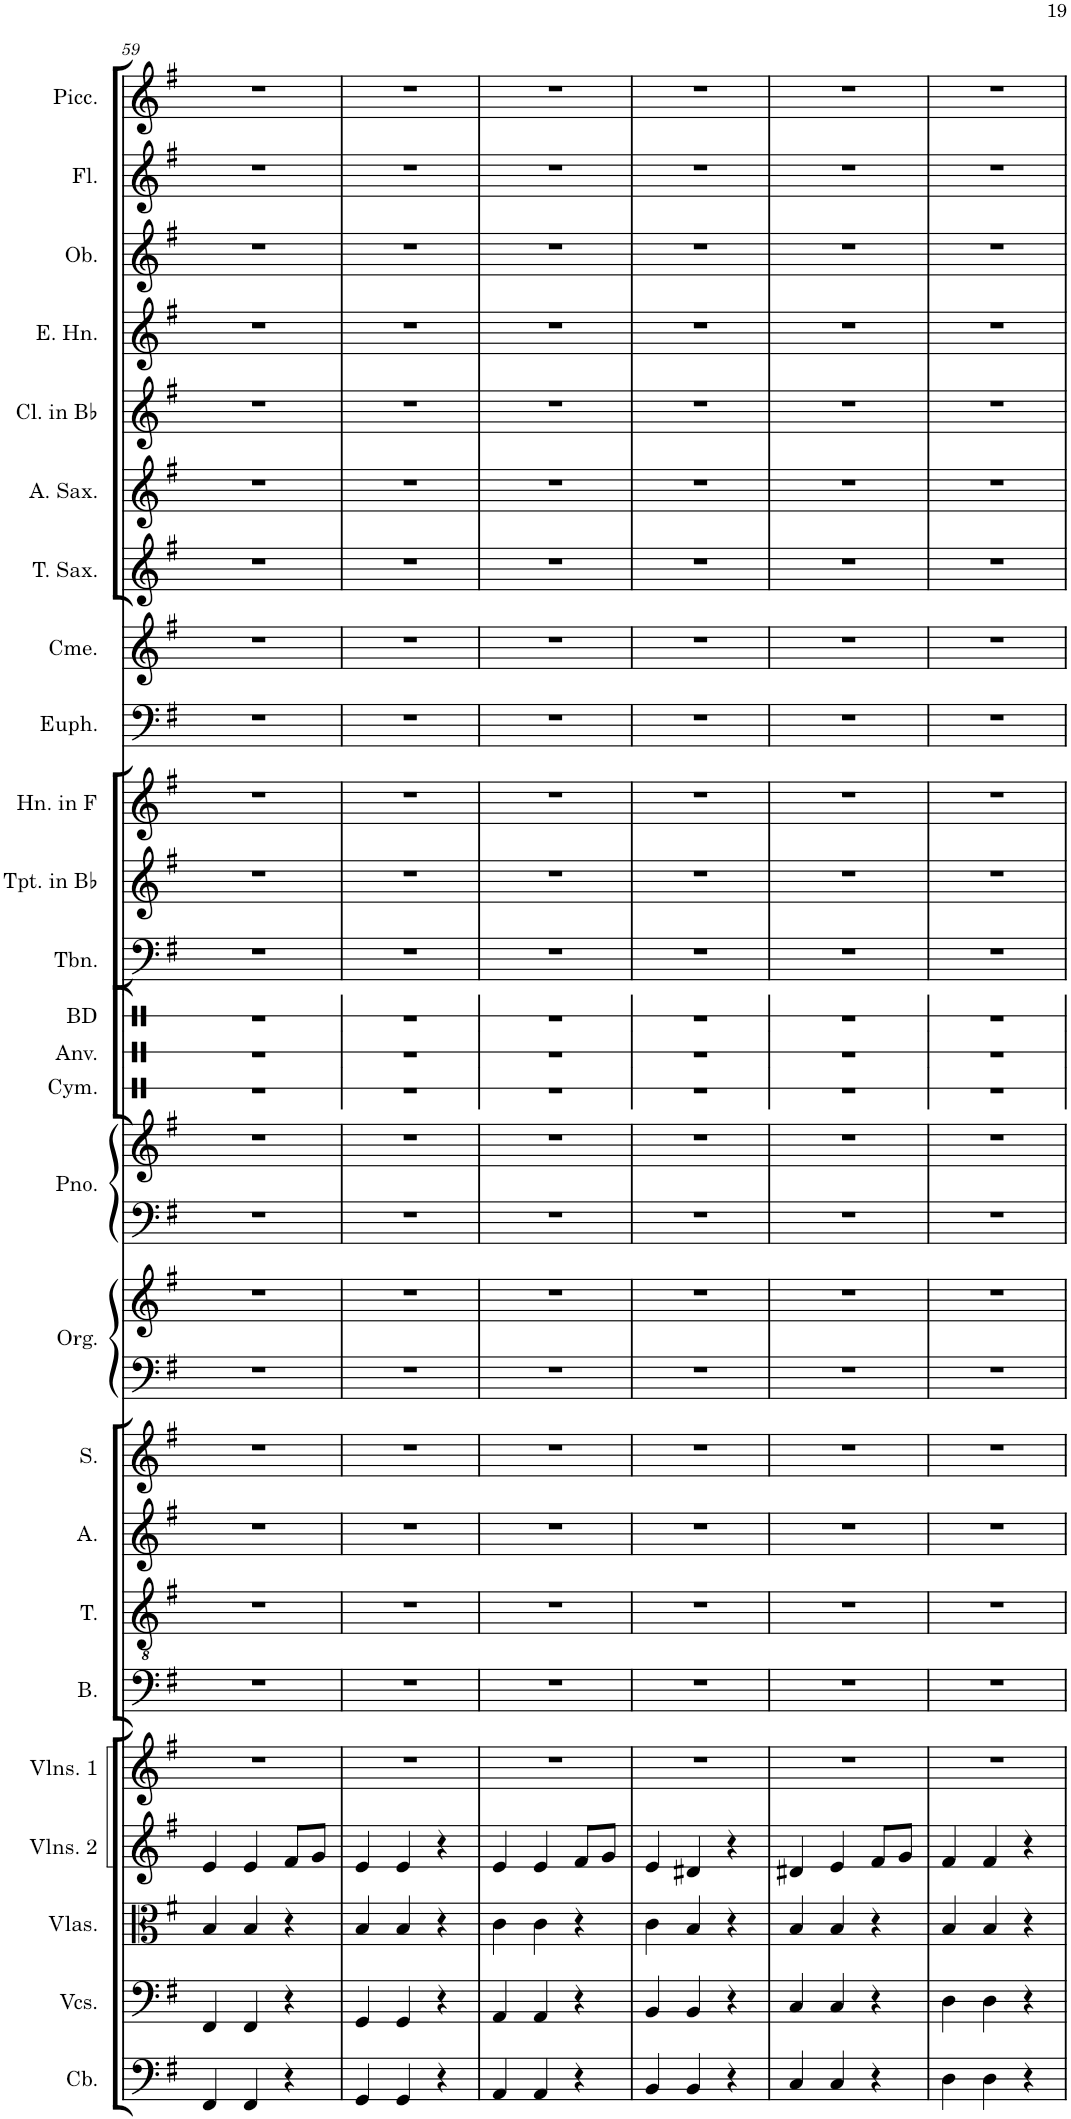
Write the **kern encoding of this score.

**kern	**kern	**kern	**kern	**kern	**kern	**kern	**kern	**kern	**kern	**kern	**kern	**kern	**kern	**kern	**kern	**kern	**kern	**kern	**kern	**kern	**kern	**kern	**kern	**kern	**kern
*part24	*part23	*part22	*part21	*part20	*part19	*part18	*part17	*part16	*part15	*part15	*part14	*part14	*part13	*part12	*part11	*part10	*part9	*part8	*part7	*part6	*part5	*part4	*part3	*part2	*part1
*staff26	*staff25	*staff24	*staff23	*staff22	*staff21	*staff20	*staff19	*staff18	*staff17	*staff16	*staff15	*staff14	*staff13	*staff12	*staff11	*staff10	*staff9	*staff8	*staff7	*staff6	*staff5	*staff4	*staff3	*staff2	*staff1
*I"Contrabass	*I"Violoncellos	*I"Violas	*I"Violins 2	*I"Violins 1	*I"Bass	*I"Tenor	*I"Alto	*I"Soprano	*I"Organ	*	*I"Piano	*	*I"Bass Drum	*I"Trombone	*I"Trumpet in Bb	*I"Horn in F	*I"Euphonium	*I"Chimes	*I"Tenor Saxophone	*I"Alto Saxophone	*I"Clarinet in Bb	*I"English Horn	*I"Oboe	*I"Flute	*I"Piccolo
*I'Cb.	*I'Vcs.	*I'Vlas.	*I'Vlns. 2	*I'Vlns. 1	*I'B.	*I'T.	*I'A.	*I'S.	*I'Org.	*	*I'Pno.	*	*I'BD	*I'Tbn.	*I'Tpt. in Bb	*I'Hn. in F	*I'Euph.	*I'Cme.	*I'T. Sax.	*I'A. Sax.	*I'Cl. in Bb	*I'E. Hn.	*I'Ob.	*I'Fl.	*I'Picc.
!!LO:PB:g=z
*clefF4	*clefF4	*clefC3	*clefG2	*clefG2	*clefF4	*clefGv2	*clefG2	*clefG2	*clefF4	*clefG2	*clefF4	*clefG2	*clefX	*clefF4	*clefG2	*clefG2	*clefF4	*clefG2	*clefG2	*clefG2	*clefG2	*clefG2	*clefG2	*clefG2	*clefG2
*Trd7c12	*	*	*	*	*	*	*	*	*	*	*	*	*	*	*Trd1c2	*Trd4c7	*	*	*Trd8c14	*Trd5c9	*Trd1c2	*Trd4c7	*	*	*Trd-7c-12
*k[f#]	*k[f#]	*k[f#]	*k[f#]	*k[f#]	*k[f#]	*k[f#]	*k[f#]	*k[f#]	*k[f#]	*k[f#]	*k[f#]	*k[f#]	*k[]	*k[f#]	*k[f#]	*k[f#]	*k[f#]	*k[f#]	*k[f#]	*k[f#]	*k[f#]	*k[f#]	*k[f#]	*k[f#]	*k[f#]
*M3/4	*M3/4	*M3/4	*M3/4	*M3/4	*M3/4	*M3/4	*M3/4	*M3/4	*M3/4	*M3/4	*M3/4	*M3/4	*M3/4	*M3/4	*M3/4	*M3/4	*M3/4	*M3/4	*M3/4	*M3/4	*M3/4	*M3/4	*M3/4	*M3/4	*M3/4
=59	=59	=59	=59	=59	=59	=59	=59	=59	=59	=59	=59	=59	=59	=59	=59	=59	=59	=59	=59	=59	=59	=59	=59	=59	=59
4FF#/	4FF#/	4B/	4e/	2.r	2.r	2.r	2.r	2.r	2.r	2.r	2.r	2.r	2.r	2.r	2.r	2.r	2.r	2.r	2.r	2.r	2.r	2.r	2.r	2.r	2.r
4FF#/	4FF#/	4B/	4e/	.	.	.	.	.	.	.	.	.	.	.	.	.	.	.	.	.	.	.	.	.	.
4r	4r	4r	8f#/L	.	.	.	.	.	.	.	.	.	.	.	.	.	.	.	.	.	.	.	.	.	.
.	.	.	8g/J	.	.	.	.	.	.	.	.	.	.	.	.	.	.	.	.	.	.	.	.	.	.
=60	=60	=60	=60	=60	=60	=60	=60	=60	=60	=60	=60	=60	=60	=60	=60	=60	=60	=60	=60	=60	=60	=60	=60	=60	=60
4GG/	4GG/	4B/	4e/	2.r	2.r	2.r	2.r	2.r	2.r	2.r	2.r	2.r	2.r	2.r	2.r	2.r	2.r	2.r	2.r	2.r	2.r	2.r	2.r	2.r	2.r
4GG/	4GG/	4B/	4e/	.	.	.	.	.	.	.	.	.	.	.	.	.	.	.	.	.	.	.	.	.	.
4r	4r	4r	4r	.	.	.	.	.	.	.	.	.	.	.	.	.	.	.	.	.	.	.	.	.	.
=61	=61	=61	=61	=61	=61	=61	=61	=61	=61	=61	=61	=61	=61	=61	=61	=61	=61	=61	=61	=61	=61	=61	=61	=61	=61
4AA/	4AA/	4c\	4e/	2.r	2.r	2.r	2.r	2.r	2.r	2.r	2.r	2.r	2.r	2.r	2.r	2.r	2.r	2.r	2.r	2.r	2.r	2.r	2.r	2.r	2.r
4AA/	4AA/	4c\	4e/	.	.	.	.	.	.	.	.	.	.	.	.	.	.	.	.	.	.	.	.	.	.
4r	4r	4r	8f#/L	.	.	.	.	.	.	.	.	.	.	.	.	.	.	.	.	.	.	.	.	.	.
.	.	.	8g/J	.	.	.	.	.	.	.	.	.	.	.	.	.	.	.	.	.	.	.	.	.	.
=62	=62	=62	=62	=62	=62	=62	=62	=62	=62	=62	=62	=62	=62	=62	=62	=62	=62	=62	=62	=62	=62	=62	=62	=62	=62
4BB/	4BB/	4c\	4e/	2.r	2.r	2.r	2.r	2.r	2.r	2.r	2.r	2.r	2.r	2.r	2.r	2.r	2.r	2.r	2.r	2.r	2.r	2.r	2.r	2.r	2.r
4BB/	4BB/	4B/	4d#X/	.	.	.	.	.	.	.	.	.	.	.	.	.	.	.	.	.	.	.	.	.	.
4r	4r	4r	4r	.	.	.	.	.	.	.	.	.	.	.	.	.	.	.	.	.	.	.	.	.	.
=63	=63	=63	=63	=63	=63	=63	=63	=63	=63	=63	=63	=63	=63	=63	=63	=63	=63	=63	=63	=63	=63	=63	=63	=63	=63
4C/	4C/	4B/	4d#X/	2.r	2.r	2.r	2.r	2.r	2.r	2.r	2.r	2.r	2.r	2.r	2.r	2.r	2.r	2.r	2.r	2.r	2.r	2.r	2.r	2.r	2.r
4C/	4C/	4B/	4e/	.	.	.	.	.	.	.	.	.	.	.	.	.	.	.	.	.	.	.	.	.	.
4r	4r	4r	8f#/L	.	.	.	.	.	.	.	.	.	.	.	.	.	.	.	.	.	.	.	.	.	.
.	.	.	8g/J	.	.	.	.	.	.	.	.	.	.	.	.	.	.	.	.	.	.	.	.	.	.
=64	=64	=64	=64	=64	=64	=64	=64	=64	=64	=64	=64	=64	=64	=64	=64	=64	=64	=64	=64	=64	=64	=64	=64	=64	=64
4D\	4D\	4B/	4f#/	2.r	2.r	2.r	2.r	2.r	2.r	2.r	2.r	2.r	2.r	2.r	2.r	2.r	2.r	2.r	2.r	2.r	2.r	2.r	2.r	2.r	2.r
4D\	4D\	4B/	4f#/	.	.	.	.	.	.	.	.	.	.	.	.	.	.	.	.	.	.	.	.	.	.
4r	4r	4r	4r	.	.	.	.	.	.	.	.	.	.	.	.	.	.	.	.	.	.	.	.	.	.
=	=	=	=	=	=	=	=	=	=	=	=	=	=	=	=	=	=	=	=	=	=	=	=	=	=
*-	*-	*-	*-	*-	*-	*-	*-	*-	*-	*-	*-	*-	*-	*-	*-	*-	*-	*-	*-	*-	*-	*-	*-	*-	*-
